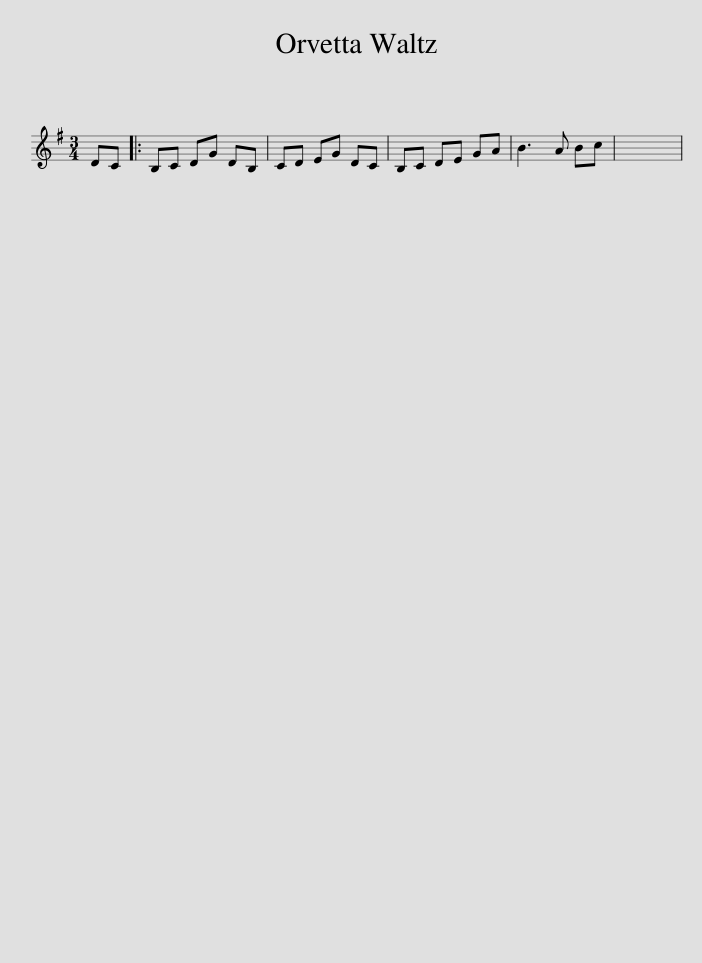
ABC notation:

X:1
L:1/8
M:3/4
I:linebreak $
K:G
V:1 treble
V:1
 DC |: B,C DG DB, | CD EG DC | B,C DE GA | B3 A Bc | %5
 x6 | %6
